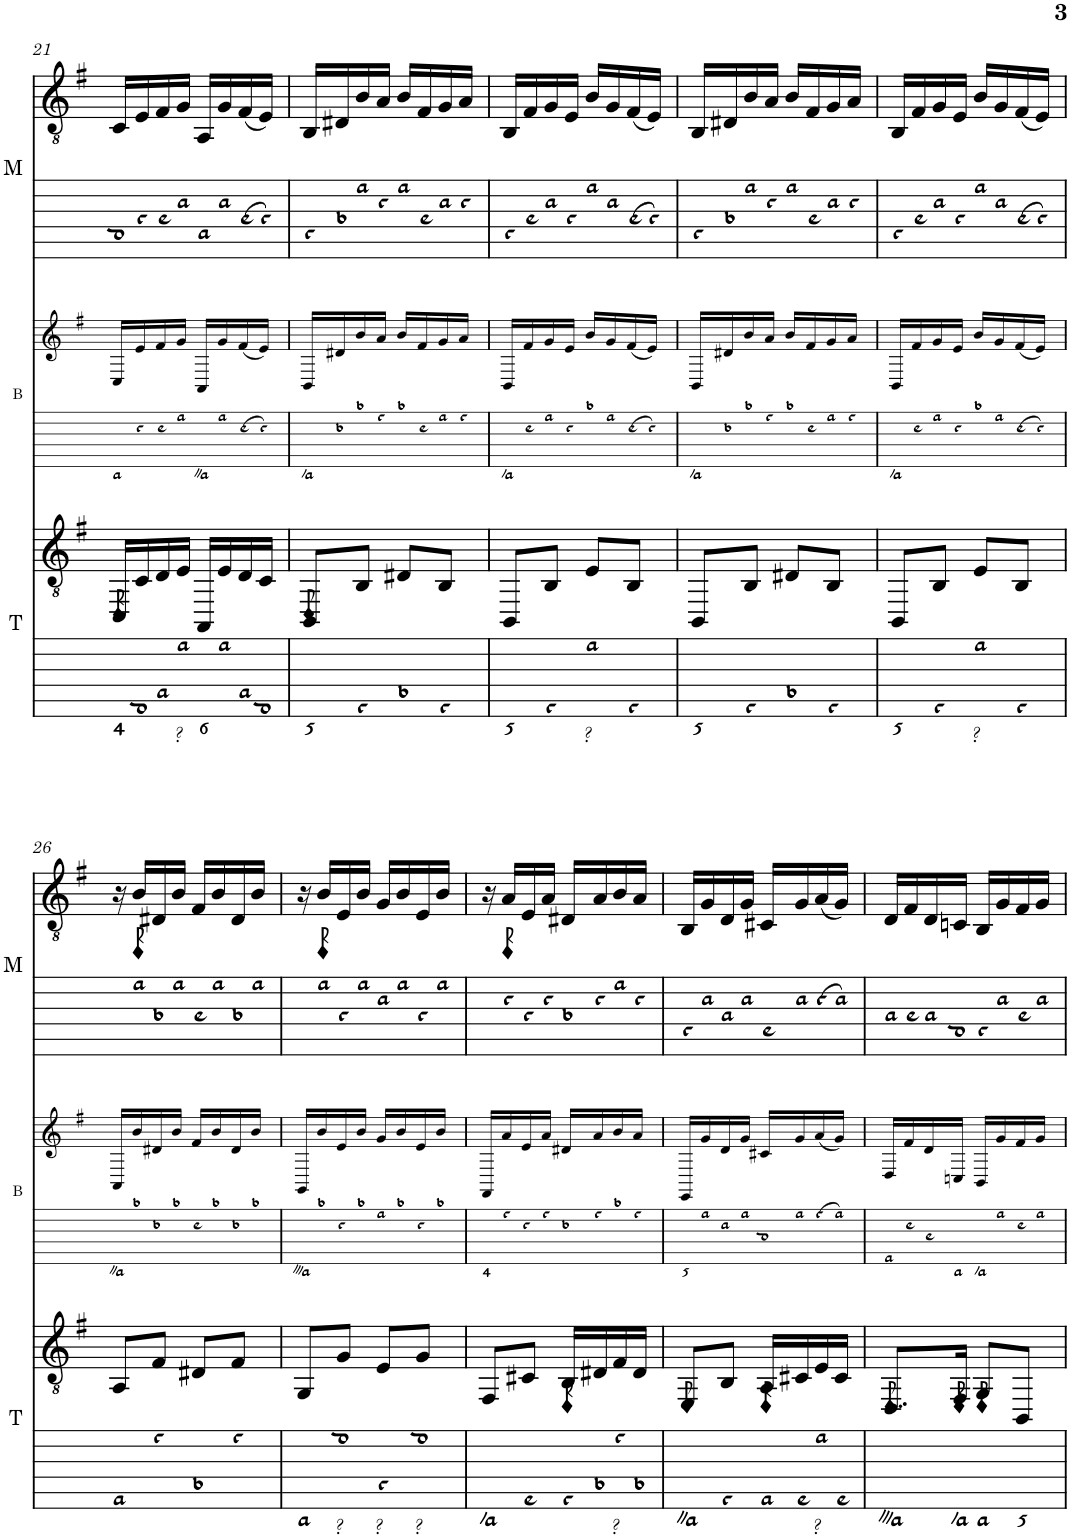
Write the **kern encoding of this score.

**kern	**kern	**kern	**kern	**kern	**kern
*part3	*part3	*part2	*part2	*part1	*part1
*staff6	*staff5	*staff4	*staff3	*staff2	*staff1
*I"T	*	*I"B	*	*I"M	*
*I'T	*	*I'B	*	*I'M	*
!!LO:PB:g=z
*	*clefGv2	*	*clefG2	*	*clefGv2
*k[f#]	*k[f#]	*k[f#]	*k[f#]	*k[f#]	*k[f#]
*M2/4	*M2/4	*M2/4	*M2/4	*M2/4	*M2/4
=21	=21	=21	=21	=21	=21
16CCLL	16CC/LL	16CLL	16C/LL	16CLL	16C/LL
16CJ	16C/	16eJ	16e/	16EJ	16E/
16DL	16D/	16f#L	16f#/	16F#L	16F#/
!LO:TX:b:i:t=?	!	!	!	!	!
16EJJ	16E/JJ	16gJJ	16g/JJ	16GJJ	16G/JJ
16AAALL	16AAA/LL	16AALL	16AA/LL	16AALL	16AA/LL
16EJ	16E/	16gJ	16g/	16GJ	16G/
16DL	16D/	16f#L	(16f#/	16F#L	(16F#/
16CJJ	16C/JJ	16eJJ	16e/JJ)	16EJJ	16E/JJ)
=22	=22	=22	=22	=22	=22
8BBBL	8BBB/L	16BBLL	16BB/LL	16BBLL	16BB/LL
.	.	16d#XJ	16d#X/	16D#XJ	16D#X/
8BBJ	8BB/J	16bL	16b/	16BL	16B/
.	.	16aJJ	16a/JJ	16AJJ	16A/JJ
8D#XL	8D#X/L	16bLL	16b/LL	16BLL	16B/LL
.	.	16f#J	16f#/	16F#J	16F#/
8BBJ	8BB/J	16gL	16g/	16GL	16G/
.	.	16aJJ	16a/JJ	16AJJ	16A/JJ
=23	=23	=23	=23	=23	=23
8BBBL	8BBB/L	16BBLL	16BB/LL	16BBLL	16BB/LL
.	.	16f#J	16f#/	16F#J	16F#/
8BBJ	8BB/J	16gL	16g/	16GL	16G/
.	.	16eJJ	16e/JJ	16EJJ	16E/JJ
!LO:TX:b:i:t=?	!	!	!	!	!
8EL	8E/L	16bLL	16b/LL	16BLL	16B/LL
.	.	16gJ	16g/	16GJ	16G/
8BBJ	8BB/J	16f#L	(16f#/	16F#L	(16F#/
.	.	16eJJ	16e/JJ)	16EJJ	16E/JJ)
=24	=24	=24	=24	=24	=24
8BBBL	8BBB/L	16BBLL	16BB/LL	16BBLL	16BB/LL
.	.	16d#XJ	16d#X/	16D#XJ	16D#X/
8BBJ	8BB/J	16bL	16b/	16BL	16B/
.	.	16aJJ	16a/JJ	16AJJ	16A/JJ
8D#XL	8D#X/L	16bLL	16b/LL	16BLL	16B/LL
.	.	16f#J	16f#/	16F#J	16F#/
8BBJ	8BB/J	16gL	16g/	16GL	16G/
.	.	16aJJ	16a/JJ	16AJJ	16A/JJ
=25	=25	=25	=25	=25	=25
8BBBL	8BBB/L	16BBLL	16BB/LL	16BBLL	16BB/LL
.	.	16f#J	16f#/	16F#J	16F#/
8BBJ	8BB/J	16gL	16g/	16GL	16G/
.	.	16eJJ	16e/JJ	16EJJ	16E/JJ
!LO:TX:b:i:t=?	!	!	!	!	!
8EL	8E/L	16bLL	16b/LL	16BLL	16B/LL
.	.	16gJ	16g/	16GJ	16G/
8BBJ	8BB/J	16f#L	(16f#/	16F#L	(16F#/
.	.	16eJJ	16e/JJ)	16EJJ	16E/JJ)
!!LO:LB:g=z
=26	=26	=26	=26	=26	=26
8AAL	8AA/L	16AALL	16AA/LL	16r	16r
.	.	16bJ	16b/	16BLL	16B/LL
8F#J	8F#/J	16d#XL	16d#X/	16D#X	16D#X/
.	.	16bJJ	16b/JJ	16BJJ	16B/JJ
8D#XL	8D#X/L	16f#LL	16f#/LL	16F#LL	16F#/LL
.	.	16bJ	16b/	16BJ	16B/
8F#J	8F#/J	16d#L	16d#/	16D#L	16D#/
.	.	16bJJ	16b/JJ	16BJJ	16B/JJ
=27	=27	=27	=27	=27	=27
8GGL	8GG/L	16GGLL	16GG/LL	16r	16r
.	.	16bJ	16b/	16BLL	16B/LL
!LO:TX:b:i:t=?	!	!	!	!	!
8GJ	8G/J	16eL	16e/	16E	16E/
.	.	16bJJ	16b/JJ	16BJJ	16B/JJ
!LO:TX:b:i:t=?	!	!	!	!	!
8EL	8E/L	16gLL	16g/LL	16GLL	16G/LL
.	.	16bJ	16b/	16BJ	16B/
!LO:TX:b:i:t=?	!	!	!	!	!
8GJ	8G/J	16eL	16e/	16EL	16E/
.	.	16bJJ	16b/JJ	16BJJ	16B/JJ
=28	=28	=28	=28	=28	=28
8FF#L	8FF#/L	16FF#LL	16FF#/LL	16r	16r
.	.	16aJ	16a/	16ALL	16A/LL
8C#XJ	8C#X/J	16eL	16e/	16E	16E/
.	.	16aJJ	16a/JJ	16AJJ	16A/JJ
16BBLL	16BB/LL	16d#XLL	16d#X/LL	16D#XLL	16D#X/LL
16D#XJ	16D#X/	16aJ	16a/	16AJ	16A/
!LO:TX:b:i:t=?	!	!	!	!	!
16F#L	16F#/	16bL	16b/	16BL	16B/
16D#JJ	16D#/JJ	16aJJ	16a/JJ	16AJJ	16A/JJ
=29	=29	=29	=29	=29	=29
8EEL	8EE/L	16EELL	16EE/LL	16BBLL	16BB/LL
.	.	16gJ	16g/	16GJ	16G/
8BBJ	8BB/J	16dL	16d/	16DL	16D/
.	.	16gJJ	16g/JJ	16GJJ	16G/JJ
16AALL	16AA/LL	16c#XLL	16c#X/LL	16C#XLL	16C#X/LL
16C#XJ	16C#X/	16gJ	16g/	16GJ	16G/
!LO:TX:b:i:t=?	!	!	!	!	!
16EL	16E/	16aL	(16a/	16AL	(16A/
16C#JJ	16C#/JJ	16gJJ	16g/JJ)	16GJJ	16G/JJ)
=30	=30	=30	=30	=30	=30
8.DDL	8.DD/L	16DLL	16D/LL	16DLL	16D/LL
.	.	16f#J	16f#/	16F#J	16F#/
.	.	16dL	16d/	16DL	16D/
16FF#Jk	16FF#/Jk	16CnJJ	16Cn/JJ	16CnJJ	16Cn/JJ
8GGL	8GG/L	16BBLL	16BB/LL	16BBLL	16BB/LL
.	.	16gJ	16g/	16GJ	16G/
8BBBJ	8BBB/J	16f#L	16f#/	16F#L	16F#/
.	.	16gJJ	16g/JJ	16GJJ	16G/JJ
=	=	=	=	=	=
*-	*-	*-	*-	*-	*-
